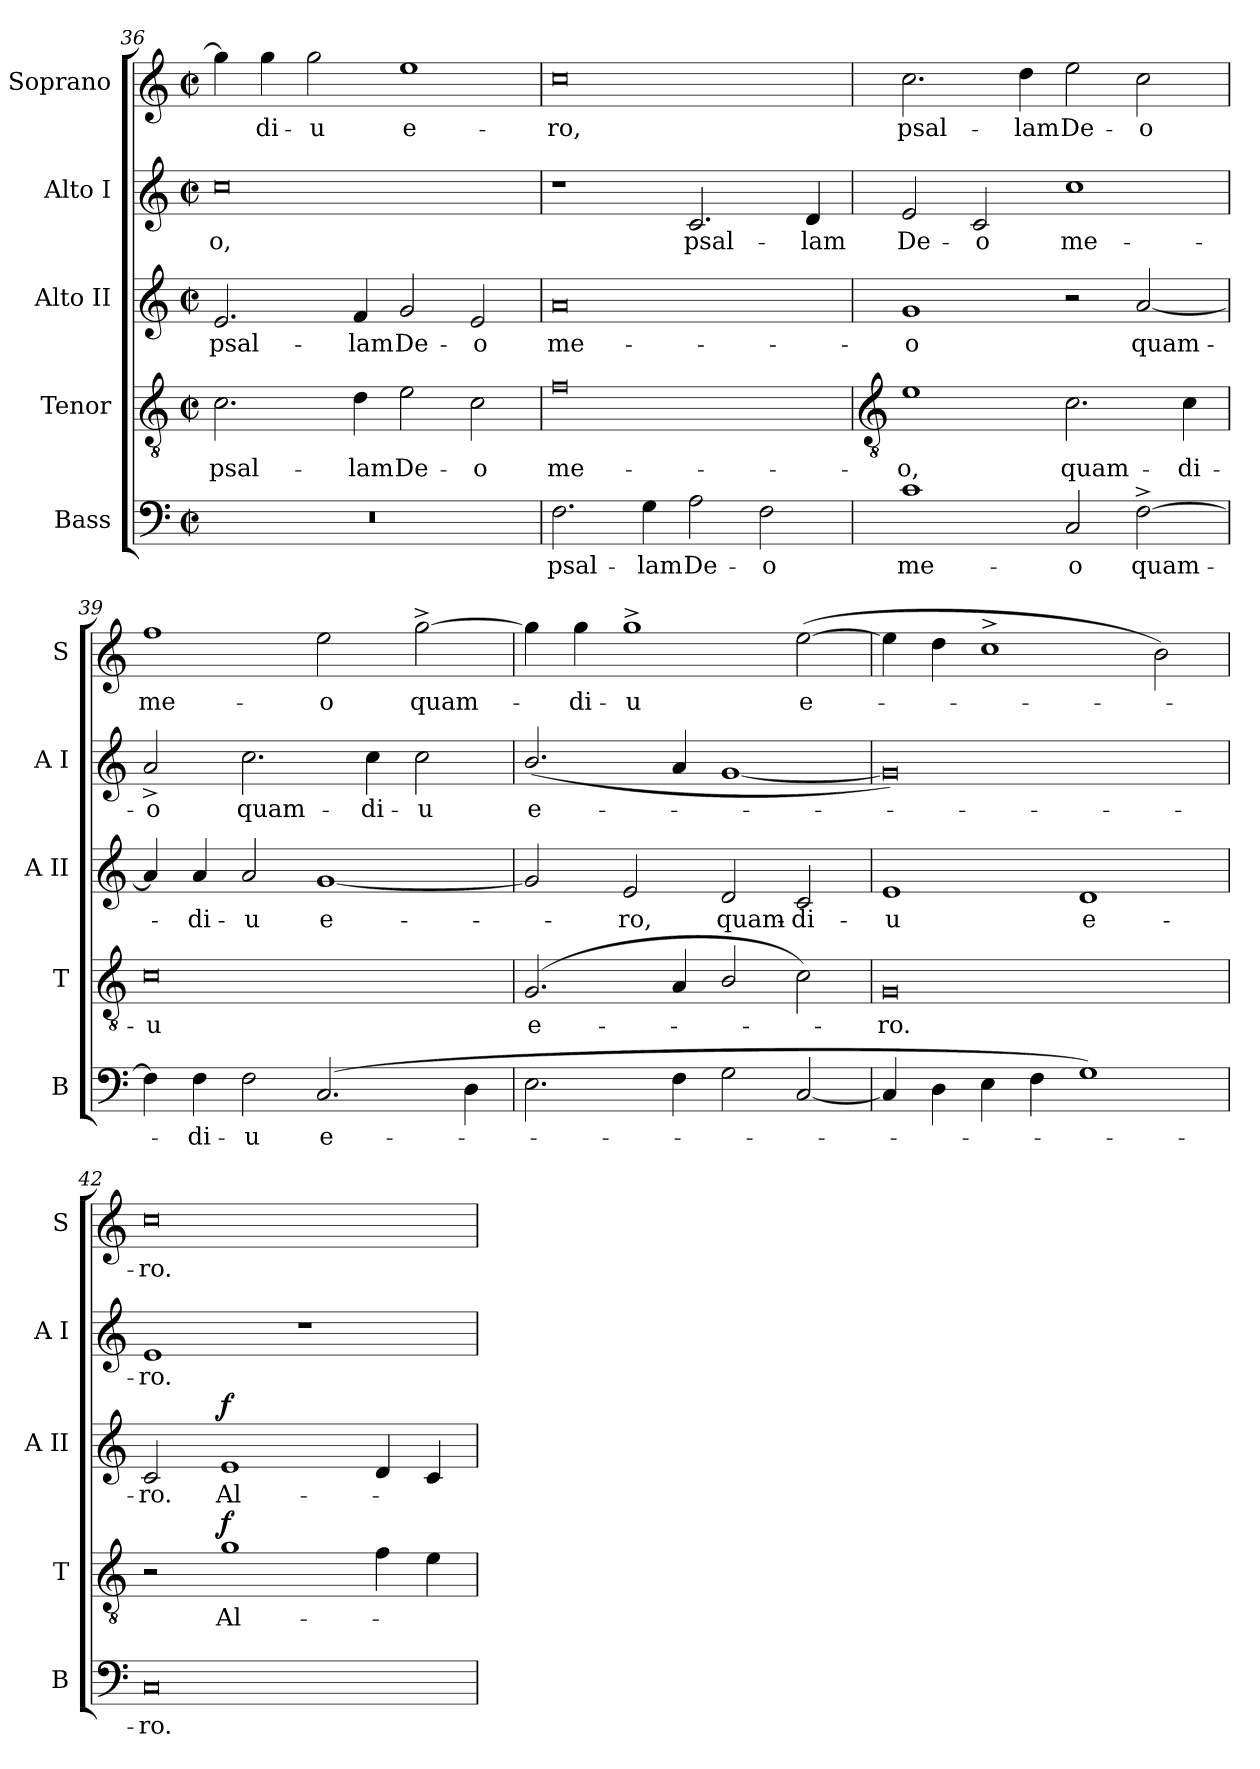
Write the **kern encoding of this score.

**kern	**text	**kern	**text	**dynam	**kern	**text	**dynam	**kern	**text	**kern	**text
*part5	*part5	*part4	*part4	*part4	*part3	*part3	*part3	*part2	*part2	*part1	*part1
*staff5	*staff5	*staff4	*staff4	*staff4	*staff3	*staff3	*staff3	*staff2	*staff2	*staff1	*staff1
*I"Bass	*	*I"Tenor	*	*	*I"Alto II	*	*	*I"Alto I	*	*I"Soprano	*
*I'B	*	*I'T	*	*	*I'A II	*	*	*I'A I	*	*I'S	*
*clefF4	*	*clefGv2	*	*	*clefG2	*	*	*clefG2	*	*clefG2	*
*k[]	*	*k[]	*	*	*k[]	*	*	*k[]	*	*k[]	*
*C:	*	*C:	*	*	*C:	*	*	*C:	*	*C:	*
*M4/2	*	*M4/2	*	*	*M4/2	*	*	*M4/2	*	*M4/2	*
*met(c|)	*	*met(c|)	*	*	*met(c|)	*	*	*met(c|)	*	*met(c|)	*
=36	=36	=36	=36	=36	=36	=36	=36	=36	=36	=36	=36
!	!	!	!LO:LY:b	!	!	!LO:LY:b	!	!	!LO:LY:b	!	!
0r	.	2.c	psal-	.	2.e	psal-	.	0cc	-o,	4gg]	.
!	!	!	!	!	!	!	!	!	!	!	!LO:LY:b
.	.	.	.	.	.	.	.	.	.	4gg	di-
!	!	!	!	!	!	!	!	!	!	!	!LO:LY:b
.	.	.	.	.	.	.	.	.	.	2gg	-u
!	!	!	!LO:LY:b	!	!	!LO:LY:b	!	!	!	!	!
.	.	4d	-lam	.	4f	-lam	.	.	.	.	.
!	!	!	!LO:LY:b	!	!	!LO:LY:b	!	!	!	!	!LO:LY:b
.	.	2e	De-	.	2g	De-	.	.	.	1ee	e-
!	!	!	!LO:LY:b	!	!	!LO:LY:b	!	!	!	!	!
.	.	2c	-o	.	2e	-o	.	.	.	.	.
=37	=37	=37	=37	=37	=37	=37	=37	=37	=37	=37	=37
!	!LO:LY:b	!	!LO:LY:b	!	!	!LO:LY:b	!	!	!	!	!LO:LY:b
2.F	psal-	0f	me-	.	0a	me-	.	1r	.	0cc	-ro,
!	!LO:LY:b	!	!	!	!	!	!	!	!	!	!
4G	-lam	.	.	.	.	.	.	.	.	.	.
!	!LO:LY:b	!	!	!	!	!	!	!	!LO:LY:b	!	!
2A	De-	.	.	.	.	.	.	2.c	psal-	.	.
!	!LO:LY:b	!	!	!	!	!	!	!	!	!	!
2F	-o	.	.	.	.	.	.	.	.	.	.
!	!	!	!	!	!	!	!	!	!LO:LY:b	!	!
.	.	.	.	.	.	.	.	4d	-lam	.	.
!!LO:LB:g=z
=38	=38	=38	=38	=38	=38	=38	=38	=38	=38	=38	=38
*	*	*clefGv2	*	*	*	*	*	*	*	*	*
!	!LO:LY:b	!	!LO:LY:b	!	!	!LO:LY:b	!	!	!LO:LY:b	!	!LO:LY:b
1c	me-	1e	-o,	.	1g	-o	.	2e	De-	2.cc	psal-
!	!	!	!	!	!	!	!	!	!LO:LY:b	!	!
.	.	.	.	.	.	.	.	2c	-o	.	.
!	!	!	!	!	!	!	!	!	!	!	!LO:LY:b
.	.	.	.	.	.	.	.	.	.	4dd	-lam
!	!LO:LY:b	!	!LO:LY:b	!	!	!	!	!	!LO:LY:b	!	!LO:LY:b
2C	-o	2.c	quam-	.	2r	.	.	1cc	me-	2ee	De-
!	!LO:LY:b	!	!	!	!	!LO:LY:b	!	!	!	!	!LO:LY:b
[2F^	quam-	.	.	.	[2a	quam-	.	.	.	2cc	-o
!	!	!	!LO:LY:b	!	!	!	!	!	!	!	!
.	.	4c	-di-	.	.	.	.	.	.	.	.
=39	=39	=39	=39	=39	=39	=39	=39	=39	=39	=39	=39
!	!	!	!LO:LY:b	!	!	!	!	!	!LO:LY:b	!	!LO:LY:b
4F]	.	0c	-u	.	4a]	.	.	2a^	-o	1ff	me-
!	!LO:LY:b	!	!	!	!	!LO:LY:b	!	!	!	!	!
4F	-di-	.	.	.	4a	di-	.	.	.	.	.
!	!LO:LY:b	!	!	!	!	!LO:LY:b	!	!	!LO:LY:b	!	!
2F	-u	.	.	.	2a	-u	.	2.cc	quam-	.	.
!	!LO:LY:b	!	!	!	!	!LO:LY:b	!	!	!	!	!LO:LY:b
(>2.C	e-	.	.	.	[1g	e-	.	.	.	2ee	-o
!	!	!	!	!	!	!	!	!	!LO:LY:b	!	!
.	.	.	.	.	.	.	.	4cc	-di-	.	.
!	!	!	!	!	!	!	!	!	!LO:LY:b	!	!LO:LY:b
.	.	.	.	.	.	.	.	2cc	-u	[2gg^	quam-
4D	.	.	.	.	.	.	.	.	.	.	.
=40	=40	=40	=40	=40	=40	=40	=40	=40	=40	=40	=40
!	!	!	!LO:LY:b	!	!	!	!	!	!LO:LY:b	!	!
2.E	.	(<2.G	e-	.	2g]	.	.	(<2.b/	e-	4gg]	.
!	!	!	!	!	!	!	!	!	!	!	!LO:LY:b
.	.	.	.	.	.	.	.	.	.	4gg	di-
!	!	!	!	!	!	!LO:LY:b	!	!	!	!	!LO:LY:b
.	.	.	.	.	2e	ro,	.	.	.	1gg^	-u
4F	.	4A	.	.	.	.	.	4a	.	.	.
!	!	!	!	!	!	!LO:LY:b	!	!	!	!	!
2G	.	2B/	.	.	2d	quam-	.	[1g	.	.	.
!	!	!	!	!	!	!LO:LY:b	!	!	!	!	!LO:LY:b
[2C	.	2c)	.	.	2c	-di-	.	.	.	(>[2ee	e-
=41	=41	=41	=41	=41	=41	=41	=41	=41	=41	=41	=41
!	!	!	!LO:LY:b	!	!	!LO:LY:b	!	!	!	!	!
4C]	.	0G	ro.	.	1e	-u	.	0g])	.	4ee]	.
4D	.	.	.	.	.	.	.	.	.	4dd	.
4E	.	.	.	.	.	.	.	.	.	1cc^	.
4F	.	.	.	.	.	.	.	.	.	.	.
!	!	!	!	!	!	!LO:LY:b	!	!	!	!	!
1G)	.	.	.	.	1d	e-	.	.	.	.	.
.	.	.	.	.	.	.	.	.	.	2b)	.
=42	=42	=42	=42	=42	=42	=42	=42	=42	=42	=42	=42
!	!LO:LY:b	!	!	!	!	!LO:LY:b	!	!	!LO:LY:b	!	!LO:LY:b
0C	ro.	2r	.	.	2c	-ro.	.	1e	ro.	0cc	ro.
!	!	!	!LO:LY:b	!LO:DY:b	!	!LO:LY:b	!LO:DY:b	!	!	!	!
.	.	1g	Al-	f	1e	Al-	f	.	.	.	.
.	.	.	.	.	.	.	.	1r	.	.	.
.	.	4f	.	.	4d	.	.	.	.	.	.
.	.	4e	.	.	4c	.	.	.	.	.	.
=	=	=	=	=	=	=	=	=	=	=	=
*-	*-	*-	*-	*-	*-	*-	*-	*-	*-	*-	*-
